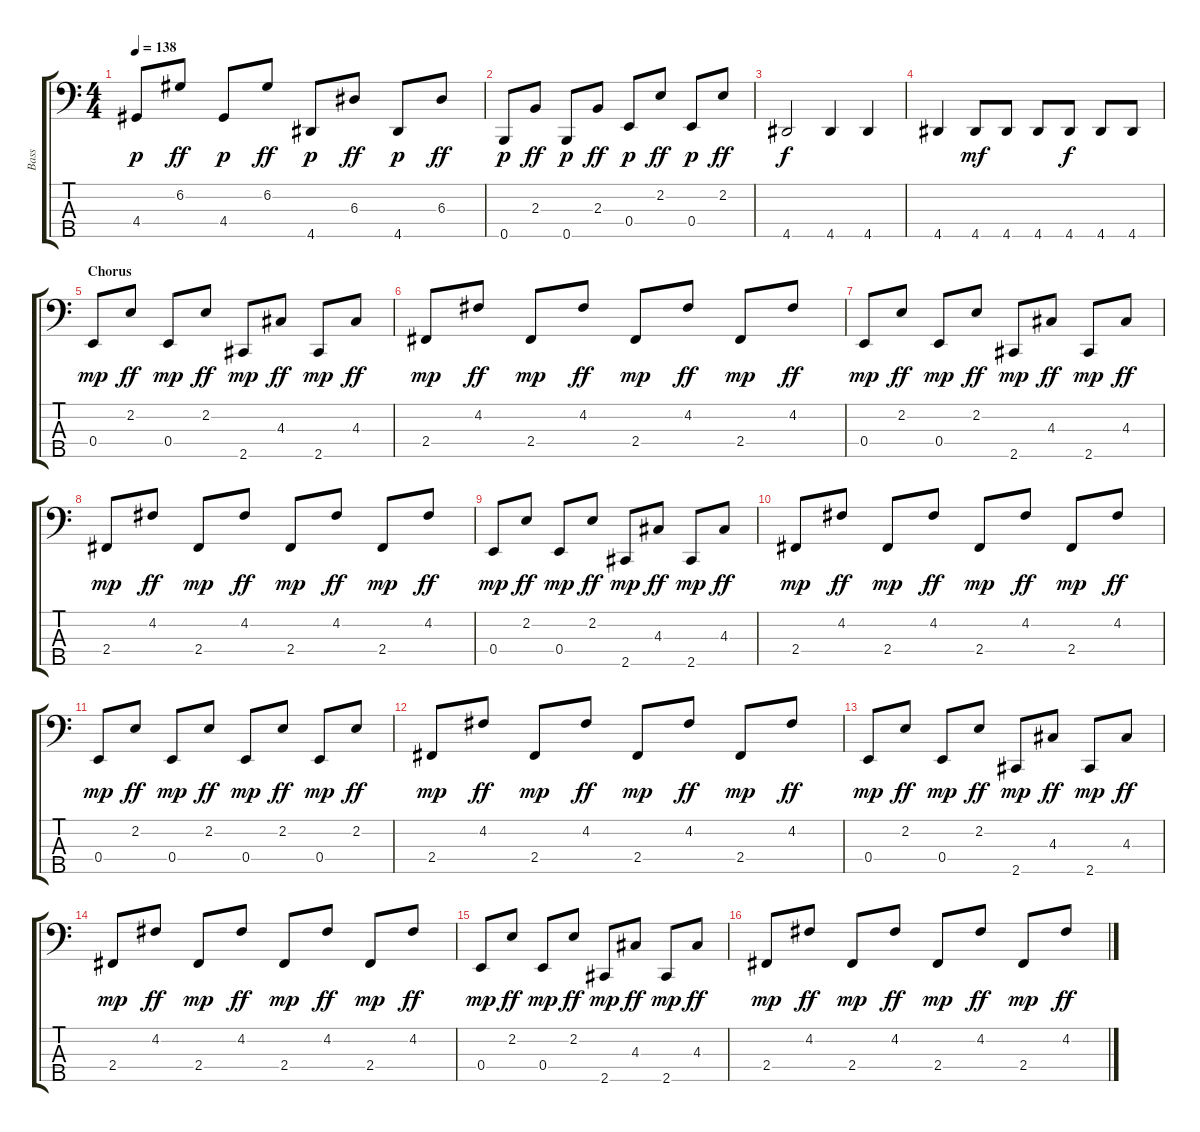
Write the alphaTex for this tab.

\track ("Bass" "Bass") {instrument synthbass1}
\staff {score tabs}
\tuning (G2 D2 A1 E1 B0) {hide}
\ts (4 4)
\tempo 138
\clef f4
\ks c
4.4.8{dy p} 6.2.8{dy ff} 4.4.8{dy p} 6.2.8{dy ff} 4.5.8{dy p} 6.3.8{dy ff} 4.5.8{dy p} 6.3.8{dy ff} |
0.5.8{dy p} 2.3.8{dy ff} 0.5.8{dy p} 2.3.8{dy ff} 0.4.8{dy p} 2.2.8{dy ff} 0.4.8{dy p} 2.2.8{dy ff} |
4.5.2{dy f} 4.5.4 4.5.4 |
4.5.4 4.5.8{dy mf} 4.5.8 4.5.8 4.5.8{dy f} 4.5.8 4.5.8 |
\section ("" "Chorus")
0.4.8{dy mp} 2.2.8{dy ff} 0.4.8{dy mp} 2.2.8{dy ff} 2.5.8{dy mp} 4.3.8{dy ff} 2.5.8{dy mp} 4.3.8{dy ff} |
2.4.8{dy mp} 4.2.8{dy ff} 2.4.8{dy mp} 4.2.8{dy ff} 2.4.8{dy mp} 4.2.8{dy ff} 2.4.8{dy mp} 4.2.8{dy ff} |
0.4.8{dy mp} 2.2.8{dy ff} 0.4.8{dy mp} 2.2.8{dy ff} 2.5.8{dy mp} 4.3.8{dy ff} 2.5.8{dy mp} 4.3.8{dy ff} |
2.4.8{dy mp} 4.2.8{dy ff} 2.4.8{dy mp} 4.2.8{dy ff} 2.4.8{dy mp} 4.2.8{dy ff} 2.4.8{dy mp} 4.2.8{dy ff} |
0.4.8{dy mp} 2.2.8{dy ff} 0.4.8{dy mp} 2.2.8{dy ff} 2.5.8{dy mp} 4.3.8{dy ff} 2.5.8{dy mp} 4.3.8{dy ff} |
2.4.8{dy mp} 4.2.8{dy ff} 2.4.8{dy mp} 4.2.8{dy ff} 2.4.8{dy mp} 4.2.8{dy ff} 2.4.8{dy mp} 4.2.8{dy ff} |
0.4.8{dy mp} 2.2.8{dy ff} 0.4.8{dy mp} 2.2.8{dy ff} 0.4.8{dy mp} 2.2.8{dy ff} 0.4.8{dy mp} 2.2.8{dy ff} |
2.4.8{dy mp} 4.2.8{dy ff} 2.4.8{dy mp} 4.2.8{dy ff} 2.4.8{dy mp} 4.2.8{dy ff} 2.4.8{dy mp} 4.2.8{dy ff} |
0.4.8{dy mp} 2.2.8{dy ff} 0.4.8{dy mp} 2.2.8{dy ff} 2.5.8{dy mp} 4.3.8{dy ff} 2.5.8{dy mp} 4.3.8{dy ff} |
2.4.8{dy mp} 4.2.8{dy ff} 2.4.8{dy mp} 4.2.8{dy ff} 2.4.8{dy mp} 4.2.8{dy ff} 2.4.8{dy mp} 4.2.8{dy ff} |
0.4.8{dy mp} 2.2.8{dy ff} 0.4.8{dy mp} 2.2.8{dy ff} 2.5.8{dy mp} 4.3.8{dy ff} 2.5.8{dy mp} 4.3.8{dy ff} |
2.4.8{dy mp} 4.2.8{dy ff} 2.4.8{dy mp} 4.2.8{dy ff} 2.4.8{dy mp} 4.2.8{dy ff} 2.4.8{dy mp} 4.2.8{dy ff}
